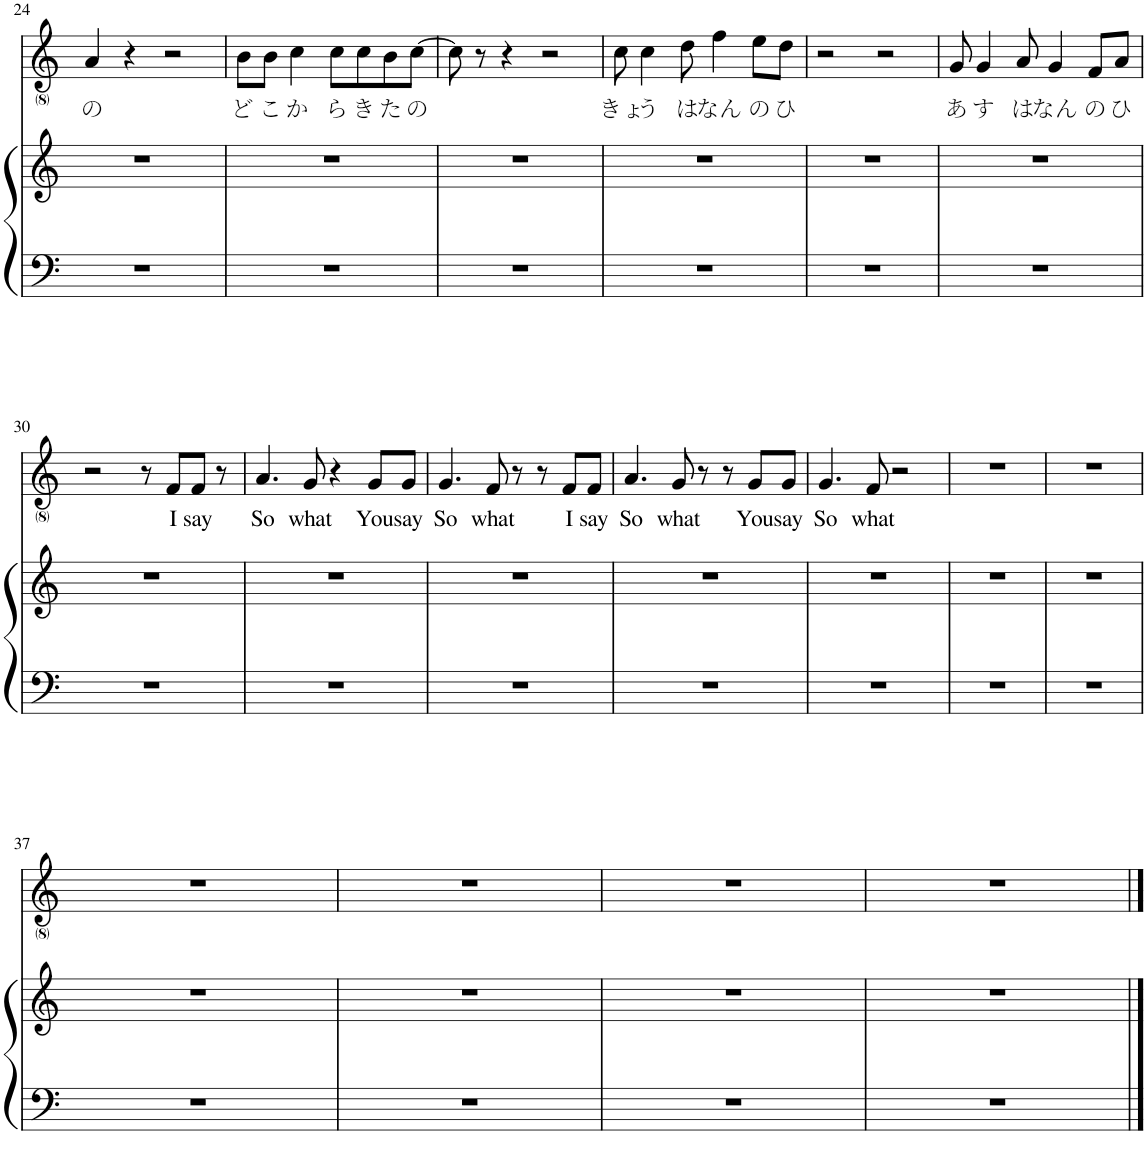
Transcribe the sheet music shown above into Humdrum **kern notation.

**kern	**kern	**kern	**text
*part2	*part2	*part1	*part1
*staff3	*staff2	*staff1	*staff1
*I"Piano	*	*I"Voice	*
*I'Pno	*	*	*
!!LO:PB:g=z
*clefF4	*clefG2	*clefG2	*
*k[]	*k[]	*k[]	*
*M4/4	*M4/4	*M4/4	*
*met(c)	*met(c)	*met(c)	*
=24	=24	=24	=24
!	!	!	!LO:LY:b
1r	1r	4a/	の
.	.	4r	.
.	.	2r	.
=25	=25	=25	=25
!	!	!	!LO:LY:b
1r	1r	8b\L	ど
!	!	!	!LO:LY:b
.	.	8b\J	こ
!	!	!	!LO:LY:b
.	.	4cc\	か
!	!	!	!LO:LY:b
.	.	8cc\L	ら
!	!	!	!LO:LY:b
.	.	8cc\	き
!	!	!	!LO:LY:b
.	.	8b\	た
!	!	!	!LO:LY:b
.	.	[8cc\J	の
=26	=26	=26	=26
1r	1r	8cc\]	.
.	.	8r	.
.	.	4r	.
.	.	2r	.
=27	=27	=27	=27
!	!	!	!LO:LY:b
1r	1r	8cc\	きょ
!	!	!	!LO:LY:b
.	.	4cc\	う
!	!	!	!LO:LY:b
.	.	8dd\	は
!	!	!	!LO:LY:b
.	.	4ff\	なん
!	!	!	!LO:LY:b
.	.	8ee\L	の
!	!	!	!LO:LY:b
.	.	8dd\J	ひ
=28	=28	=28	=28
1r	1r	2r	.
.	.	2r	.
=29	=29	=29	=29
!	!	!	!LO:LY:b
1r	1r	8g/	あ
!	!	!	!LO:LY:b
.	.	4g/	す
!	!	!	!LO:LY:b
.	.	8a/	は
!	!	!	!LO:LY:b
.	.	4g/	なん
!	!	!	!LO:LY:b
.	.	8f/L	の
!	!	!	!LO:LY:b
.	.	8a/J	ひ
!!LO:LB:g=z
=30	=30	=30	=30
1r	1r	2r	.
.	.	8r	.
!	!	!	!LO:LY:b
.	.	8f/L	I
!	!	!	!LO:LY:b
.	.	8f/J	say
.	.	8r	.
=31	=31	=31	=31
!	!	!	!LO:LY:b
1r	1r	4.a/	So
!	!	!	!LO:LY:b
.	.	8g/	what
.	.	4r	.
!	!	!	!LO:LY:b
.	.	8g/L	You
!	!	!	!LO:LY:b
.	.	8g/J	say
=32	=32	=32	=32
!	!	!	!LO:LY:b
1r	1r	4.g/	So
!	!	!	!LO:LY:b
.	.	8f/	what
.	.	8r	.
.	.	8r	.
!	!	!	!LO:LY:b
.	.	8f/L	I
!	!	!	!LO:LY:b
.	.	8f/J	say
=33	=33	=33	=33
!	!	!	!LO:LY:b
1r	1r	4.a/	So
!	!	!	!LO:LY:b
.	.	8g/	what
.	.	8r	.
.	.	8r	.
!	!	!	!LO:LY:b
.	.	8g/L	You
!	!	!	!LO:LY:b
.	.	8g/J	say
=34	=34	=34	=34
!	!	!	!LO:LY:b
1r	1r	4.g/	So
!	!	!	!LO:LY:b
.	.	8f/	what
.	.	2r	.
=35	=35	=35	=35
1r	1r	1r	.
=36	=36	=36	=36
1r	1r	1r	.
!!LO:LB:g=z
=37	=37	=37	=37
1r	1r	1r	.
=38	=38	=38	=38
1r	1r	1r	.
=39	=39	=39	=39
1r	1r	1r	.
=40	=40	=40	=40
1r	1r	1r	.
==	==	==	==
*-	*-	*-	*-
